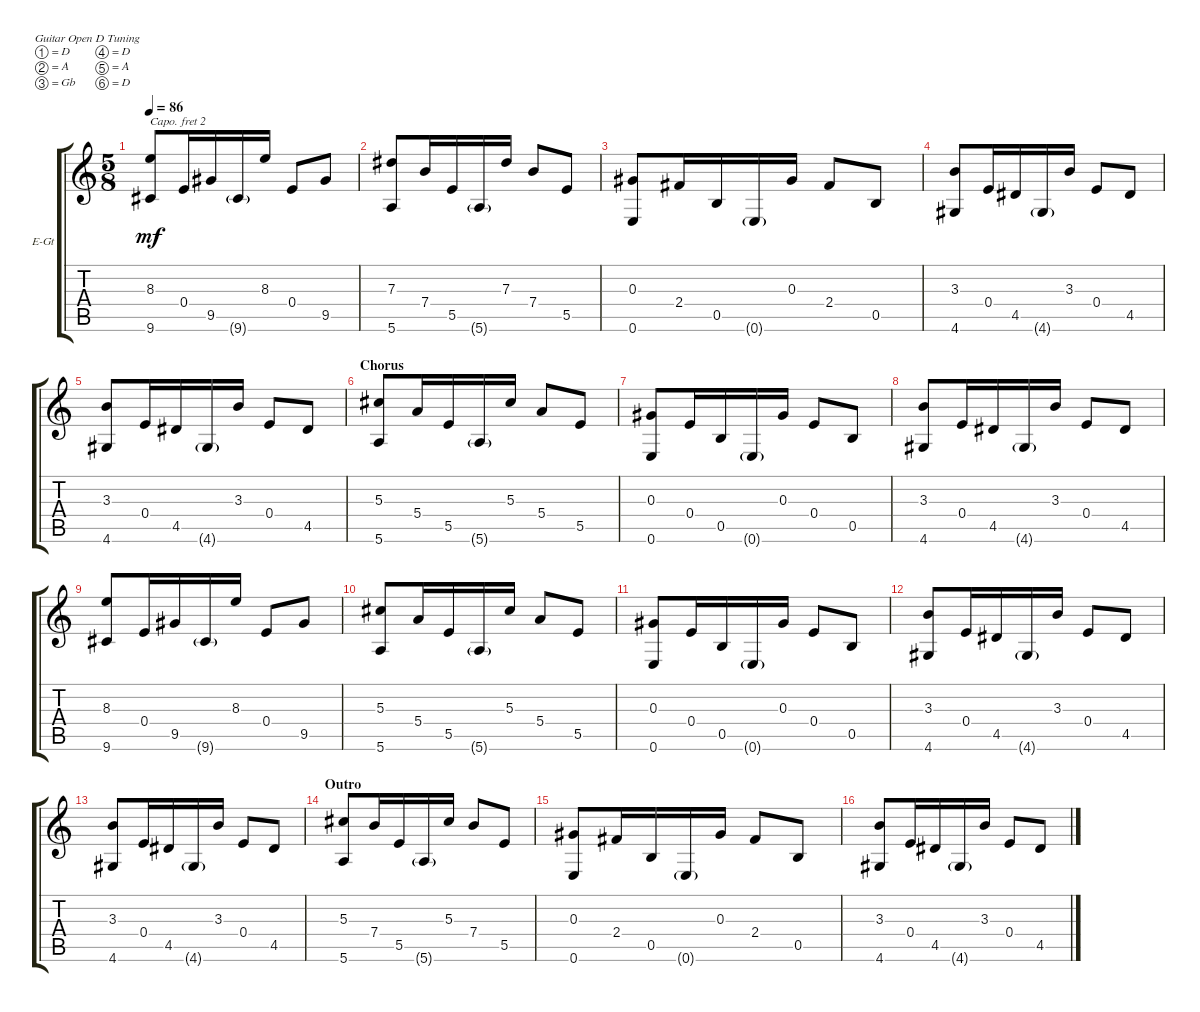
\defaultSystemsLayout 4
\bracketExtendMode groupsimilarinstruments
\firstSystemTrackNameOrientation horizontal
\otherSystemsTrackNameOrientation horizontal
\track ("Electric Guitar" "E-Gt") {instrument electricguitarclean}
\staff {score tabs}
\capo 2
\tuning (D4 A3 Gb3 D3 A2 D2)
\ts (5 8)
\tempo 86
\clef g2
\ks c
(8.3 9.6).8{dy mf} 0.4.16 9.5.16 9.6{g}.16 8.3.16 0.4.8 9.5.8 |
(5.6 7.3).8 7.4.16 5.5.16 5.6{g}.16 7.3.16 7.4.8 5.5.8 |
(0.6 0.3).8 2.4.16 0.5.16 0.6{g}.16 0.3.16 2.4.8 0.5.8 |
(4.6 3.3).8 0.4.16 4.5.16 4.6{g}.16 3.3.16 0.4.8 4.5.8 |
(4.6 3.3).8 0.4.16 4.5.16 4.6{g}.16 3.3.16 0.4.8 4.5.8 |
\section ("" "Chorus")
(5.6 5.3).8 5.4.16 5.5.16 5.6{g}.16 5.3.16 5.4.8 5.5.8 |
(0.6 0.3).8 0.4.16 0.5.16 0.6{g}.16 0.3.16 0.4.8 0.5.8 |
(4.6 3.3).8 0.4.16 4.5.16 4.6{g}.16 3.3.16 0.4.8 4.5.8 |
(8.3 9.6).8 0.4.16 9.5.16 9.6{g}.16 8.3.16 0.4.8 9.5.8 |
(5.6 5.3).8 5.4.16 5.5.16 5.6{g}.16 5.3.16 5.4.8 5.5.8 |
(0.6 0.3).8 0.4.16 0.5.16 0.6{g}.16 0.3.16 0.4.8 0.5.8 |
(4.6 3.3).8 0.4.16 4.5.16 4.6{g}.16 3.3.16 0.4.8 4.5.8 |
(4.6 3.3).8 0.4.16 4.5.16 4.6{g}.16 3.3.16 0.4.8 4.5.8 |
\section ("" "Outro")
(5.6 5.3).8 7.4.16 5.5.16 5.6{g}.16 5.3.16 7.4.8 5.5.8 |
(0.6 0.3).8 2.4.16 0.5.16 0.6{g}.16 0.3.16 2.4.8 0.5.8 |
(4.6 3.3).8 0.4.16 4.5.16 4.6{g}.16 3.3.16 0.4.8 4.5.8
